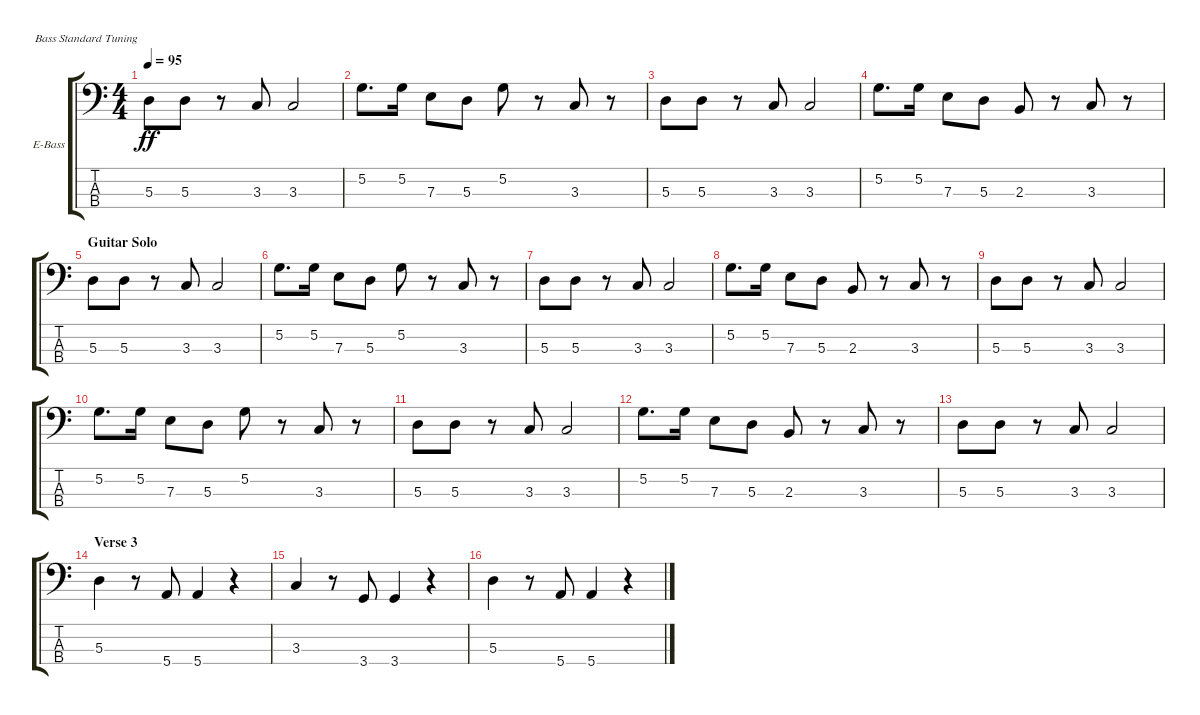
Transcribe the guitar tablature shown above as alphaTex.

\defaultSystemsLayout 4
\bracketExtendMode groupsimilarinstruments
\firstSystemTrackNameOrientation horizontal
\otherSystemsTrackNameOrientation horizontal
\track ("Bass" "E-Bass") {instrument electricbassfinger}
\staff {score tabs}
\tuning (G2 D2 A1 E1)
\ts (4 4)
\tempo 95
\clef f4
\scale
0.333333
\ks c
5.3.8{dy ff} 5.3.8 r.8 3.3.8 3.3.2 |
\scale
0.333333 5.2.8{d} 5.2.16 7.3.8 5.3.8 5.2.8 r.8 3.3.8 r.8 |
\scale
0.333333 5.3.8 5.3.8 r.8 3.3.8 3.3.2 |
\scale
0.333333 5.2.8{d} 5.2.16 7.3.8 5.3.8 2.3.8 r.8 3.3.8 r.8 |
\section ("" "Guitar Solo")
\scale
0.333333 5.3.8 5.3.8 r.8 3.3.8 3.3.2 |
\scale
0.333333 5.2.8{d} 5.2.16 7.3.8 5.3.8 5.2.8 r.8 3.3.8 r.8 |
\scale
0.333333 5.3.8 5.3.8 r.8 3.3.8 3.3.2 |
\scale
0.333333 5.2.8{d} 5.2.16 7.3.8 5.3.8 2.3.8 r.8 3.3.8 r.8 |
\scale
0.333333 5.3.8 5.3.8 r.8 3.3.8 3.3.2 |
\scale
0.333333 5.2.8{d} 5.2.16 7.3.8 5.3.8 5.2.8 r.8 3.3.8 r.8 |
\scale
0.333333 5.3.8 5.3.8 r.8 3.3.8 3.3.2 |
\scale
0.333333 5.2.8{d} 5.2.16 7.3.8 5.3.8 2.3.8 r.8 3.3.8 r.8 |
\scale
0.333333 5.3.8 5.3.8 r.8 3.3.8 3.3.2 |
\section ("" "Verse 3")
\scale
0.333333 5.3.4 r.8 5.4.8 5.4.4 r.4 |
\scale
0.333333 3.3.4 r.8 3.4.8 3.4.4 r.4 |
\scale
0.333333 5.3.4 r.8 5.4.8 5.4.4 r.4
